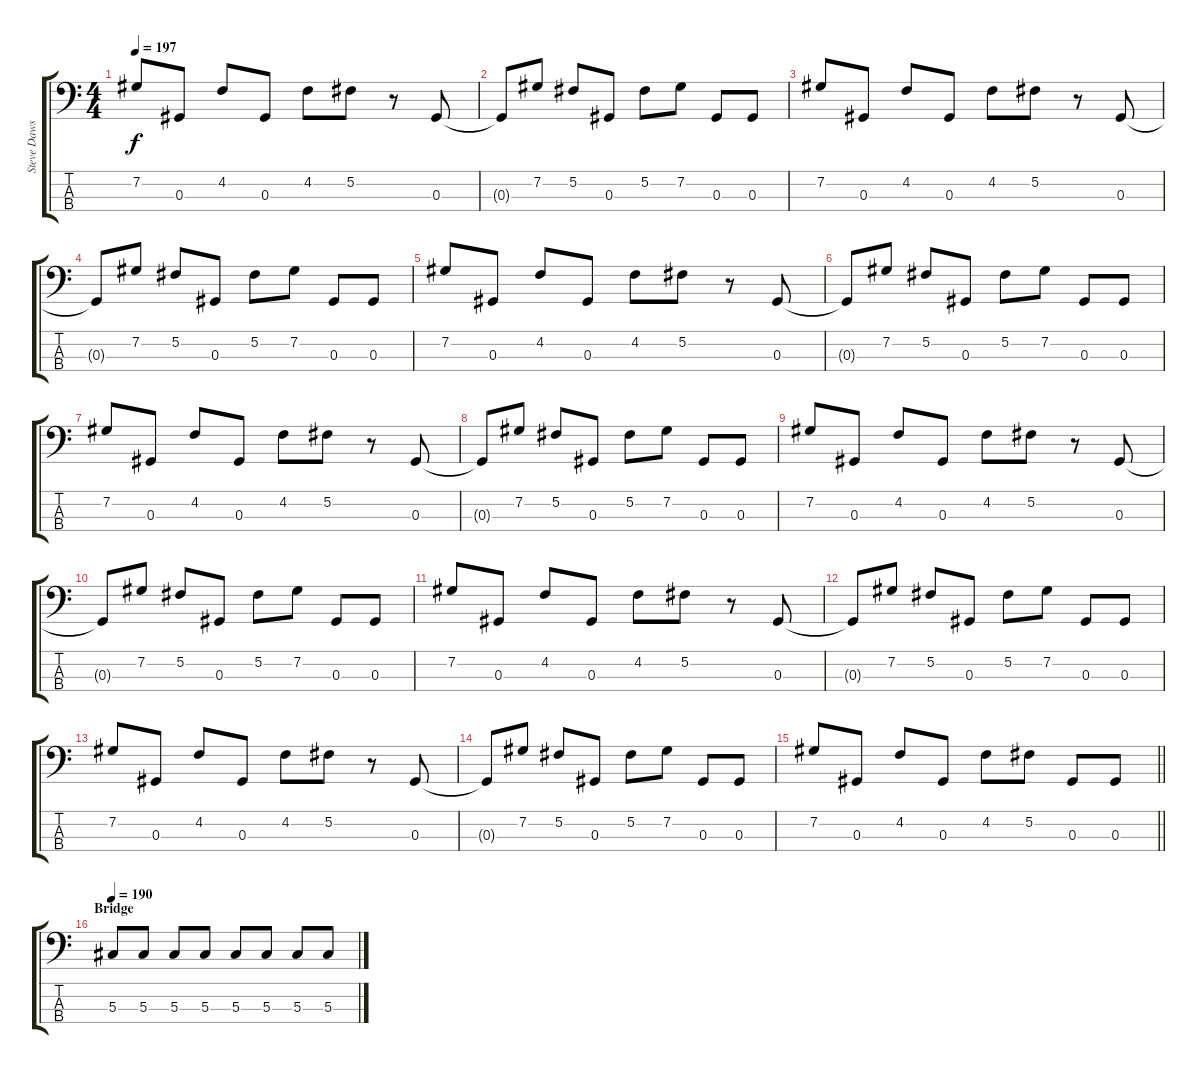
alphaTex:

\track ("Steve Dawson" "Steve Daws") {instrument electricbassfinger}
\staff {score tabs}
\tuning (Gb2 Db2 Ab1 Eb1) {hide}
\ts (4 4)
\tempo 197
\clef f4
\ks c
7.2.8{dy f} 0.3.8 4.2.8 0.3.8 4.2.8 5.2.8 r.8 0.3.8 |
0.3{t}.8 7.2.8 5.2.8 0.3.8 5.2.8 7.2.8 0.3.8 0.3.8 |
7.2.8 0.3.8 4.2.8 0.3.8 4.2.8 5.2.8 r.8 0.3.8 |
0.3{t}.8 7.2.8 5.2.8 0.3.8 5.2.8 7.2.8 0.3.8 0.3.8 |
7.2.8 0.3.8 4.2.8 0.3.8 4.2.8 5.2.8 r.8 0.3.8 |
0.3{t}.8 7.2.8 5.2.8 0.3.8 5.2.8 7.2.8 0.3.8 0.3.8 |
7.2.8 0.3.8 4.2.8 0.3.8 4.2.8 5.2.8 r.8 0.3.8 |
0.3{t}.8 7.2.8 5.2.8 0.3.8 5.2.8 7.2.8 0.3.8 0.3.8 |
7.2.8 0.3.8 4.2.8 0.3.8 4.2.8 5.2.8 r.8 0.3.8 |
0.3{t}.8 7.2.8 5.2.8 0.3.8 5.2.8 7.2.8 0.3.8 0.3.8 |
7.2.8 0.3.8 4.2.8 0.3.8 4.2.8 5.2.8 r.8 0.3.8 |
0.3{t}.8 7.2.8 5.2.8 0.3.8 5.2.8 7.2.8 0.3.8 0.3.8 |
7.2.8 0.3.8 4.2.8 0.3.8 4.2.8 5.2.8 r.8 0.3.8 |
0.3{t}.8 7.2.8 5.2.8 0.3.8 5.2.8 7.2.8 0.3.8 0.3.8 |
\barLineRight lightlight
7.2.8 0.3.8 4.2.8 0.3.8 4.2.8 5.2.8 0.3.8 0.3.8 |
\section ("" "Bridge")
\tempo 190
5.3.8 5.3.8 5.3.8 5.3.8 5.3.8 5.3.8 5.3.8 5.3.8
